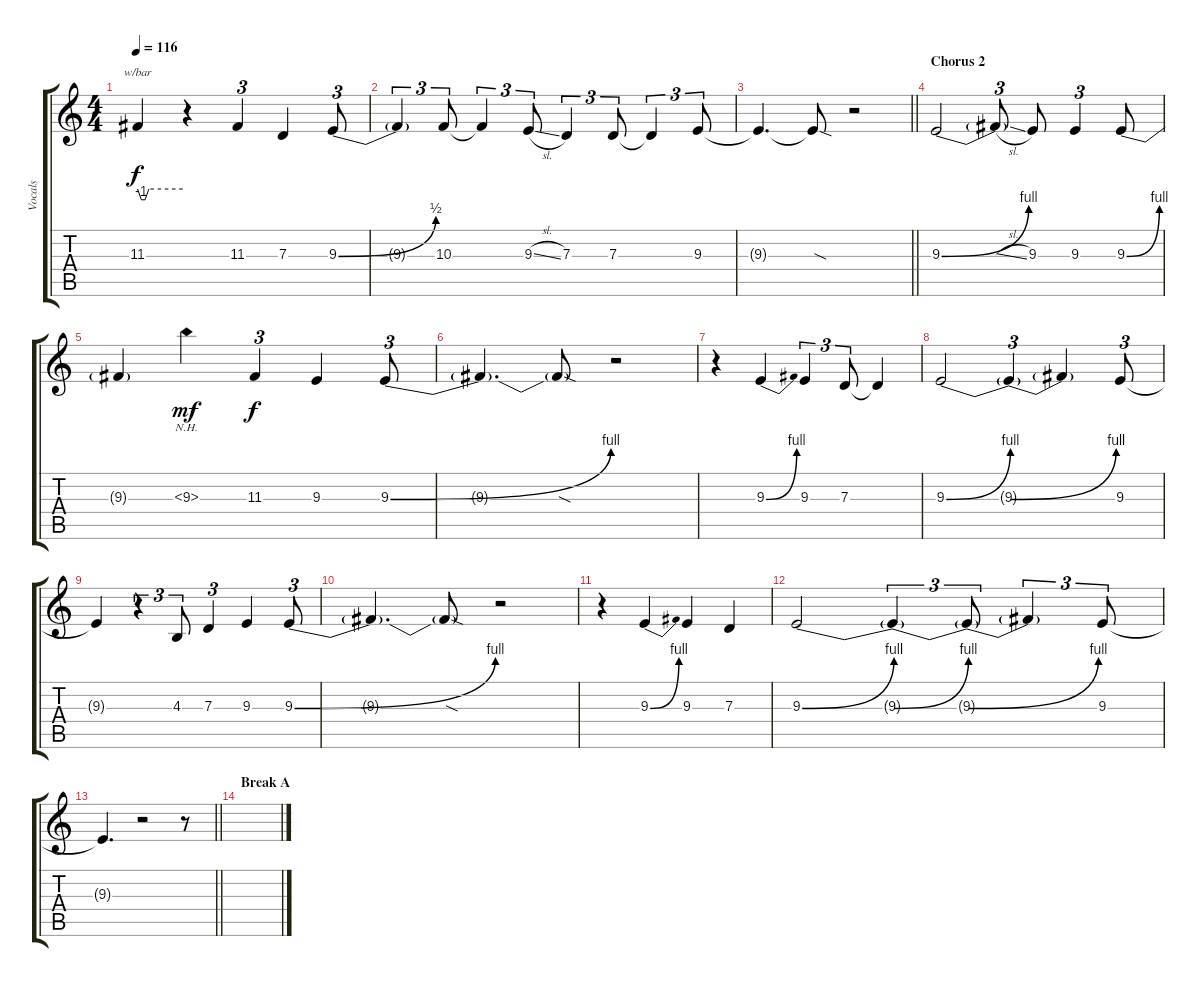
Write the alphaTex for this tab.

\track ("Vocals" "Vocals") {instrument lead6voice}
\staff {score tabs}
\tuning (E4 B3 G3 D3 A2 E2) {hide}
\ts (4 4)
\tempo 116
\clef g2
\ks c
11.3{t}.4{tbe (custom default 0 0 5 -4 10 -4 15 0 60 0) dy f} r.4 11.3.4{tu (3 2)} 7.3.4 9.3{be (bend 0 0 60 2)}.8{tu (3 2)} |
9.3{t}.4{tu (3 2)} 10.3.8{tu (3 2)} 10.3{t}.4{tu (3 2)} 9.3{sl}.8{tu (3 2)} 7.3.4{tu (3 2)} 7.3.8{tu (3 2)} 7.3{t}.4{tu (3 2)} 9.3.8{tu (3 2)} |
\barLineRight lightlight
9.3{t}.4{d} 9.3{sod t}.8 r.2 |
\section ("" "Chorus 2")
9.3{be (bend 0 0 60 4)}.2 9.3{sl t}.8{tu (3 2)} 9.3.8 9.3.4{tu (3 2)} 9.3{be (bend 0 0 60 4)}.8 |
9.3{t}.4 9.3{nh}.4{dy mf} 11.3.4{tu (3 2) dy f} 9.3.4 9.3{be (bend 0 0 60 4)}.8{tu (3 2)} |
9.3{t}.4{d} 9.3{sod t}.8 r.2 |
r.4 9.3{be (bend 0 0 60 4)}.4 9.3.4{tu (3 2)} 7.3.8{tu (3 2)} 7.3{t}.4 |
9.3{be (bend 0 0 60 4)}.2 9.3{be (bend 0 0 60 4) t}.4{tu (3 2)} 9.3{t}.4 9.3.8{tu (3 2)} |
9.3{t}.4 r.4{tu (3 2)} 4.3.8{tu (3 2)} 7.3.4{tu (3 2)} 9.3.4 9.3{be (bend 0 0 60 4)}.8{tu (3 2)} |
9.3{t}.4{d} 9.3{sod t}.8 r.2 |
r.4 9.3{be (bend 0 0 60 4)}.4 9.3.4 7.3.4 |
9.3{be (bend 0 0 60 4)}.2 9.3{be (bend 0 0 60 4) t}.4{tu (3 2)} 9.3{be (bend 0 0 60 4) t}.8{tu (3 2)} 9.3{t}.4{tu (3 2)} 9.3.8{tu (3 2)} |
\barLineRight lightlight
9.3{t}.4{d} r.2 r.8 |
\section ("" "Break A")
